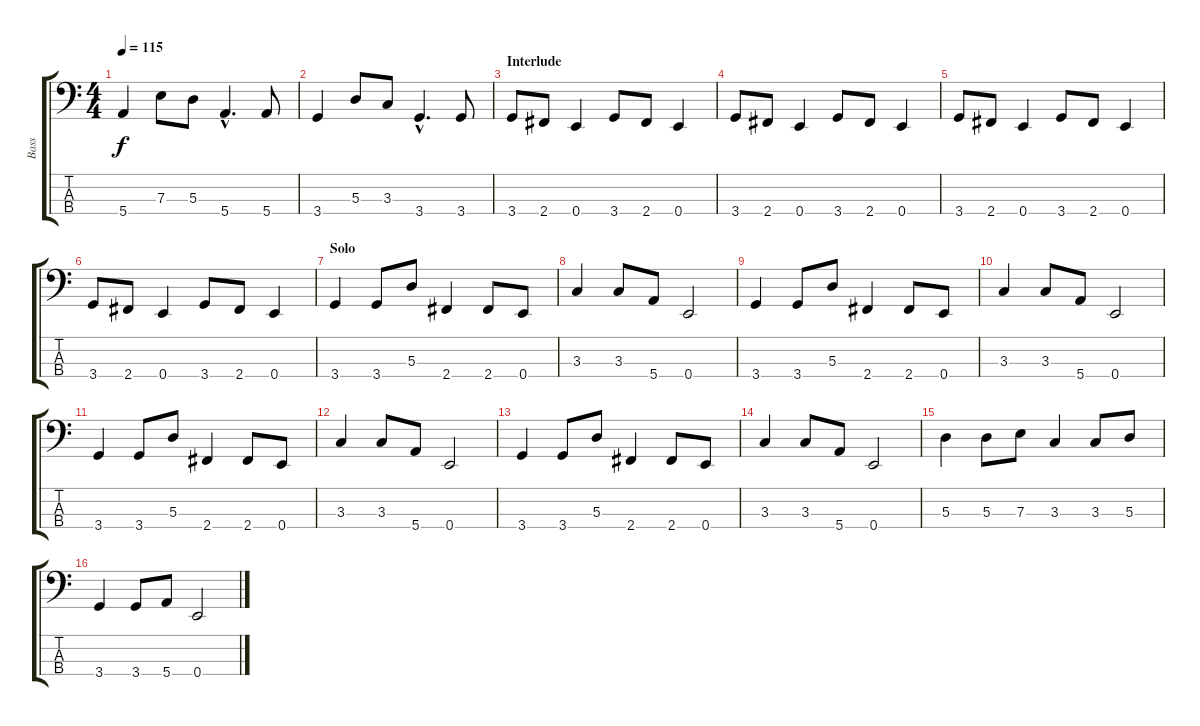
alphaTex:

\track ("Bass" "Bass") {instrument electricbassfinger}
\staff {score tabs}
\tuning (G2 D2 A1 E1) {hide}
\ts (4 4)
\tempo 115
\clef f4
\ks c
5.4.4{dy f} 7.3.8 5.3.8 5.4{hac}.4{d} 5.4.8 |
3.4.4 5.3.8 3.3.8 3.4{hac}.4{d} 3.4.8 |
\section ("" "Interlude")
3.4.8 2.4.8 0.4.4 3.4.8 2.4.8 0.4.4 |
3.4.8 2.4.8 0.4.4 3.4.8 2.4.8 0.4.4 |
3.4.8 2.4.8 0.4.4 3.4.8 2.4.8 0.4.4 |
3.4.8 2.4.8 0.4.4 3.4.8 2.4.8 0.4.4 |
\section ("" "Solo")
3.4.4 3.4.8 5.3.8 2.4.4 2.4.8 0.4.8 |
3.3.4 3.3.8 5.4.8 0.4.2 |
3.4.4 3.4.8 5.3.8 2.4.4 2.4.8 0.4.8 |
3.3.4 3.3.8 5.4.8 0.4.2 |
3.4.4 3.4.8 5.3.8 2.4.4 2.4.8 0.4.8 |
3.3.4 3.3.8 5.4.8 0.4.2 |
3.4.4 3.4.8 5.3.8 2.4.4 2.4.8 0.4.8 |
3.3.4 3.3.8 5.4.8 0.4.2 |
5.3.4 5.3.8 7.3.8 3.3.4 3.3.8 5.3.8 |
3.4.4 3.4.8 5.4.8 0.4.2
